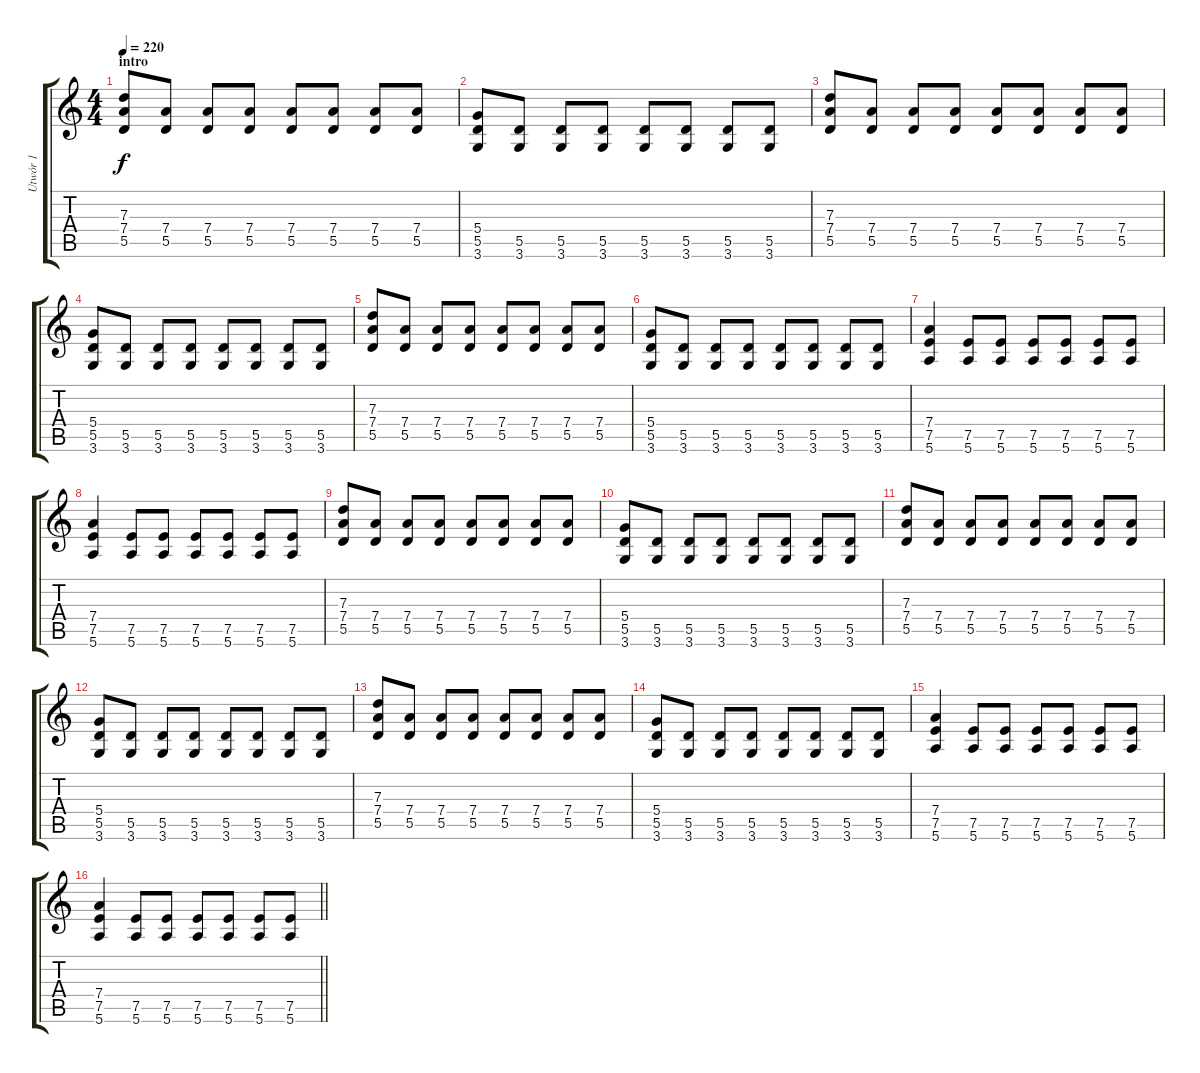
\track ("Utwór 1" "Utwór 1") {instrument distortionguitar}
\staff {score tabs}
\tuning (E4 B3 G3 D3 A2 E2) {hide}
\ts (4 4)
\section ("" "intro")
\tempo 220
\clef g2
\ks c
(7.3 7.4 5.5).8{dy f} (7.4 5.5).8 (7.4 5.5).8 (7.4 5.5).8 (7.4 5.5).8 (7.4 5.5).8 (7.4 5.5).8 (7.4 5.5).8 |
(5.4 5.5 3.6).8 (5.5 3.6).8 (5.5 3.6).8 (5.5 3.6).8 (5.5 3.6).8 (5.5 3.6).8 (5.5 3.6).8 (5.5 3.6).8 |
(7.3 7.4 5.5).8 (7.4 5.5).8 (7.4 5.5).8 (7.4 5.5).8 (7.4 5.5).8 (7.4 5.5).8 (7.4 5.5).8 (7.4 5.5).8 |
(5.4 5.5 3.6).8 (5.5 3.6).8 (5.5 3.6).8 (5.5 3.6).8 (5.5 3.6).8 (5.5 3.6).8 (5.5 3.6).8 (5.5 3.6).8 |
(7.3 7.4 5.5).8 (7.4 5.5).8 (7.4 5.5).8 (7.4 5.5).8 (7.4 5.5).8 (7.4 5.5).8 (7.4 5.5).8 (7.4 5.5).8 |
(5.4 5.5 3.6).8 (5.5 3.6).8 (5.5 3.6).8 (5.5 3.6).8 (5.5 3.6).8 (5.5 3.6).8 (5.5 3.6).8 (5.5 3.6).8 |
(7.4 7.5 5.6).4 (7.5 5.6).8 (7.5 5.6).8 (7.5 5.6).8 (7.5 5.6).8 (7.5 5.6).8 (7.5 5.6).8 |
(7.4 7.5 5.6).4 (7.5 5.6).8 (7.5 5.6).8 (7.5 5.6).8 (7.5 5.6).8 (7.5 5.6).8 (7.5 5.6).8 |
(7.3 7.4 5.5).8 (7.4 5.5).8 (7.4 5.5).8 (7.4 5.5).8 (7.4 5.5).8 (7.4 5.5).8 (7.4 5.5).8 (7.4 5.5).8 |
(5.4 5.5 3.6).8 (5.5 3.6).8 (5.5 3.6).8 (5.5 3.6).8 (5.5 3.6).8 (5.5 3.6).8 (5.5 3.6).8 (5.5 3.6).8 |
(7.3 7.4 5.5).8 (7.4 5.5).8 (7.4 5.5).8 (7.4 5.5).8 (7.4 5.5).8 (7.4 5.5).8 (7.4 5.5).8 (7.4 5.5).8 |
(5.4 5.5 3.6).8 (5.5 3.6).8 (5.5 3.6).8 (5.5 3.6).8 (5.5 3.6).8 (5.5 3.6).8 (5.5 3.6).8 (5.5 3.6).8 |
(7.3 7.4 5.5).8 (7.4 5.5).8 (7.4 5.5).8 (7.4 5.5).8 (7.4 5.5).8 (7.4 5.5).8 (7.4 5.5).8 (7.4 5.5).8 |
(5.4 5.5 3.6).8 (5.5 3.6).8 (5.5 3.6).8 (5.5 3.6).8 (5.5 3.6).8 (5.5 3.6).8 (5.5 3.6).8 (5.5 3.6).8 |
(7.4 7.5 5.6).4 (7.5 5.6).8 (7.5 5.6).8 (7.5 5.6).8 (7.5 5.6).8 (7.5 5.6).8 (7.5 5.6).8 |
\barLineRight lightlight
(7.4 7.5 5.6).4 (7.5 5.6).8 (7.5 5.6).8 (7.5 5.6).8 (7.5 5.6).8 (7.5 5.6).8 (7.5 5.6).8
